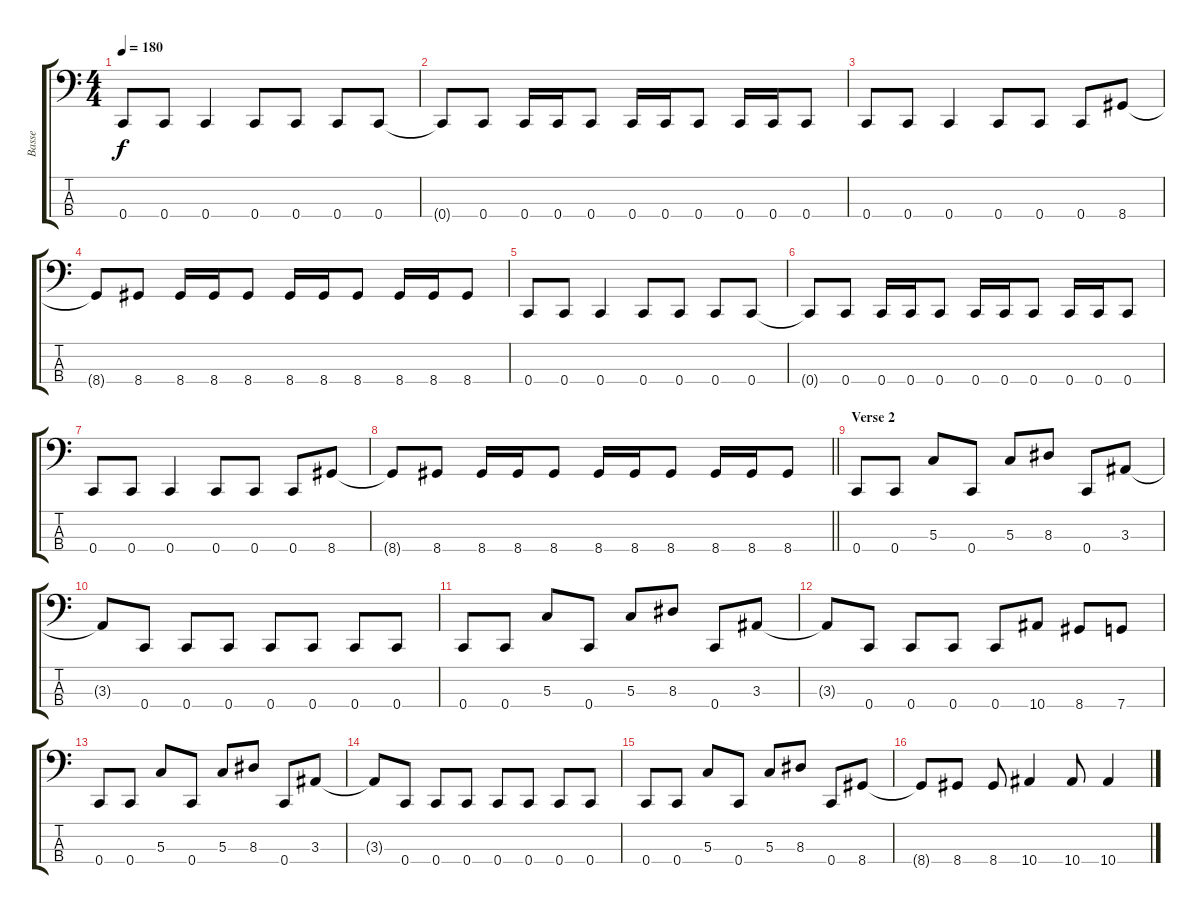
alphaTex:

\track ("Basse" "Basse") {instrument electricbasspick}
\staff {score tabs}
\tuning (F2 C2 G1 C1) {hide}
\ts (4 4)
\tempo 180
\clef f4
\ks c
0.4.8{dy f} 0.4.8 0.4.4 0.4.8 0.4.8 0.4.8 0.4.8 |
0.4{t}.8 0.4.8 0.4.16 0.4.16 0.4.8 0.4.16 0.4.16 0.4.8 0.4.16 0.4.16 0.4.8 |
0.4.8 0.4.8 0.4.4 0.4.8 0.4.8 0.4.8 8.4.8 |
8.4{t}.8 8.4.8 8.4.16 8.4.16 8.4.8 8.4.16 8.4.16 8.4.8 8.4.16 8.4.16 8.4.8 |
0.4.8 0.4.8 0.4.4 0.4.8 0.4.8 0.4.8 0.4.8 |
0.4{t}.8 0.4.8 0.4.16 0.4.16 0.4.8 0.4.16 0.4.16 0.4.8 0.4.16 0.4.16 0.4.8 |
0.4.8 0.4.8 0.4.4 0.4.8 0.4.8 0.4.8 8.4.8 |
\barLineRight lightlight
8.4{t}.8 8.4.8 8.4.16 8.4.16 8.4.8 8.4.16 8.4.16 8.4.8 8.4.16 8.4.16 8.4.8 |
\section ("" "Verse 2")
0.4.8 0.4.8 5.3.8 0.4.8 5.3.8 8.3.8 0.4.8 3.3.8 |
3.3{t}.8 0.4.8 0.4.8 0.4.8 0.4.8 0.4.8 0.4.8 0.4.8 |
0.4.8 0.4.8 5.3.8 0.4.8 5.3.8 8.3.8 0.4.8 3.3.8 |
3.3{t}.8 0.4.8 0.4.8 0.4.8 0.4.8 10.4.8 8.4.8 7.4.8 |
0.4.8 0.4.8 5.3.8 0.4.8 5.3.8 8.3.8 0.4.8 3.3.8 |
3.3{t}.8 0.4.8 0.4.8 0.4.8 0.4.8 0.4.8 0.4.8 0.4.8 |
0.4.8 0.4.8 5.3.8 0.4.8 5.3.8 8.3.8 0.4.8 8.4.8 |
8.4{t}.8 8.4.8 8.4.8 10.4.4 10.4.8 10.4.4
